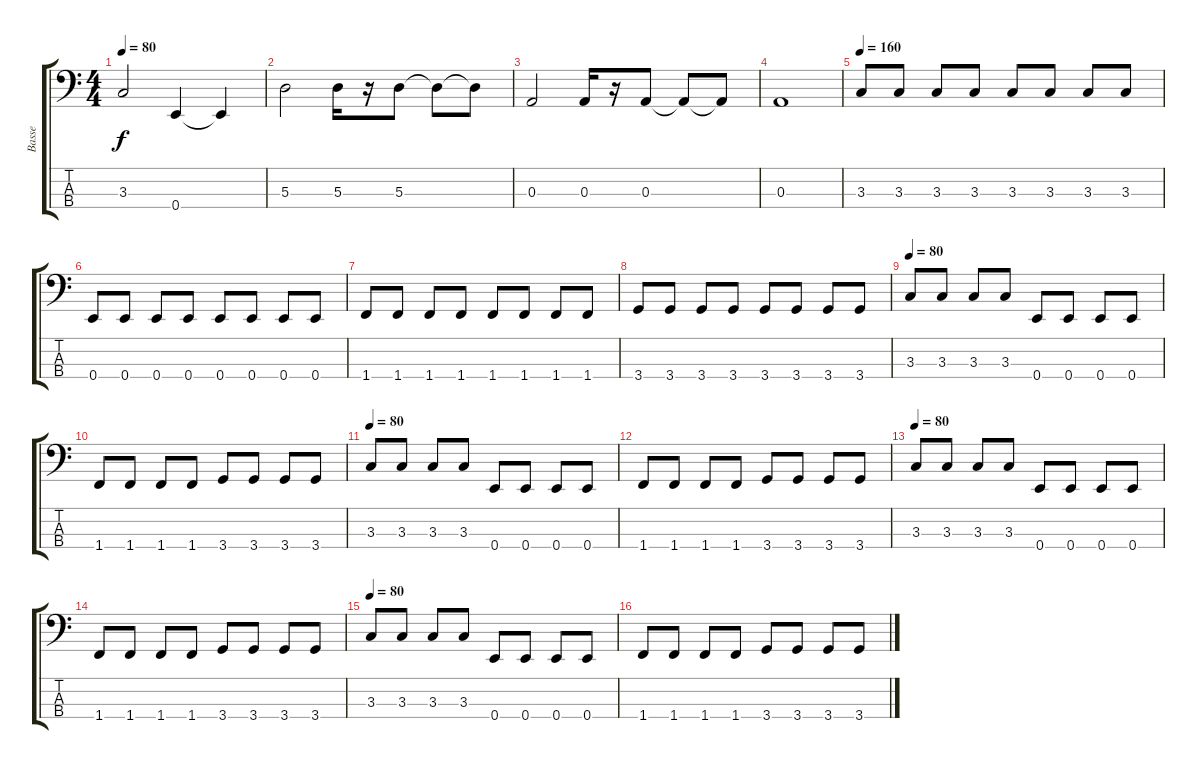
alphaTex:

\track ("Basse" "Basse") {instrument electricbassfinger}
\staff {score tabs}
\tuning (G2 D2 A1 E1) {hide}
\ts (4 4)
\tempo 80
\clef f4
\ks c
3.3.2{dy f} 0.4.4 0.4{t}.4 |
5.3.2 5.3.16 r.16 5.3.8 5.3{t}.8 5.3{t}.8 |
0.3.2 0.3.16 r.16 0.3.8 0.3{t}.8 0.3{t}.8 |
0.3.1 |
\tempo 160
3.3.8 3.3.8 3.3.8 3.3.8 3.3.8 3.3.8 3.3.8 3.3.8 |
0.4.8 0.4.8 0.4.8 0.4.8 0.4.8 0.4.8 0.4.8 0.4.8 |
1.4.8 1.4.8 1.4.8 1.4.8 1.4.8 1.4.8 1.4.8 1.4.8 |
3.4.8 3.4.8 3.4.8 3.4.8 3.4.8 3.4.8 3.4.8 3.4.8 |
\tempo 80
3.3.8 3.3.8 3.3.8 3.3.8 0.4.8 0.4.8 0.4.8 0.4.8 |
1.4.8 1.4.8 1.4.8 1.4.8 3.4.8 3.4.8 3.4.8 3.4.8 |
\tempo 80
3.3.8 3.3.8 3.3.8 3.3.8 0.4.8 0.4.8 0.4.8 0.4.8 |
1.4.8 1.4.8 1.4.8 1.4.8 3.4.8 3.4.8 3.4.8 3.4.8 |
\tempo 80
3.3.8 3.3.8 3.3.8 3.3.8 0.4.8 0.4.8 0.4.8 0.4.8 |
1.4.8 1.4.8 1.4.8 1.4.8 3.4.8 3.4.8 3.4.8 3.4.8 |
\tempo 80
3.3.8 3.3.8 3.3.8 3.3.8 0.4.8 0.4.8 0.4.8 0.4.8 |
1.4.8 1.4.8 1.4.8 1.4.8 3.4.8 3.4.8 3.4.8 3.4.8
